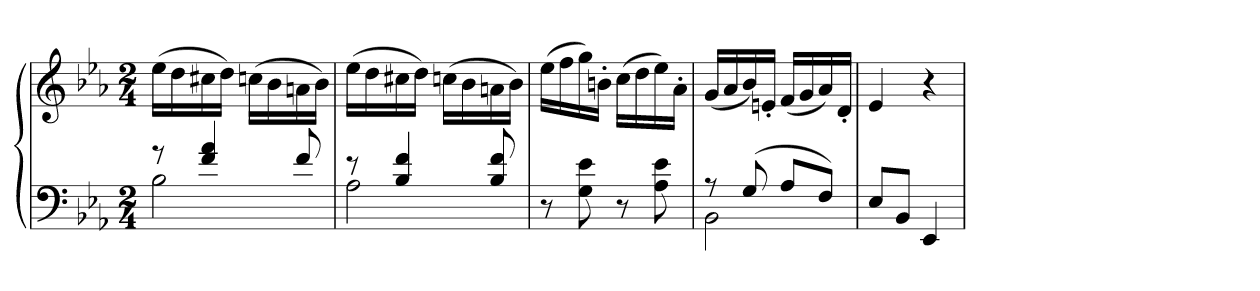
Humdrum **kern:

**kern	**kern
*part1	*part1
*staff2	*staff1
*clefF4	*clefG2
*k[b-e-a-]	*k[b-e-a-]
*M2/4	*M2/4
=	=
*^	*
8r	2B-	(16ee-LL
.	.	16dd
4f 4a-	.	16cc#X
.	.	16ddJJ)
.	.	(16ccnLL
.	.	16b-
8f	.	16an
.	.	16b-JJ)
=	=	=
8r	2A-	(16ee-LL
.	.	16dd
4B- 4f	.	16cc#X
.	.	16ddJJ)
.	.	(16ccnLL
.	.	16b-
8B- 8f	.	16an
.	.	16b-JJ)
*v	*v	*
=	=
8r	(16ee-LL
.	16ff
8G 8e-	16gg)
.	16bn'JJ
8r	(16ccLL
.	16dd
8A- 8e-	16ee-)
.	16a-'JJ
=	=
*^	*
8r	2BB-	(16gLL
.	.	16a-
(8G	.	16b-)
.	.	16en'JJ
8A-L	.	(16fLL
.	.	16g
8FJ)	.	16a-)
.	.	16d'JJ
*v	*v	*
=	=
8E-L	4e-
8BB-J	.
4EE-	4r
=	=
*-	*-
